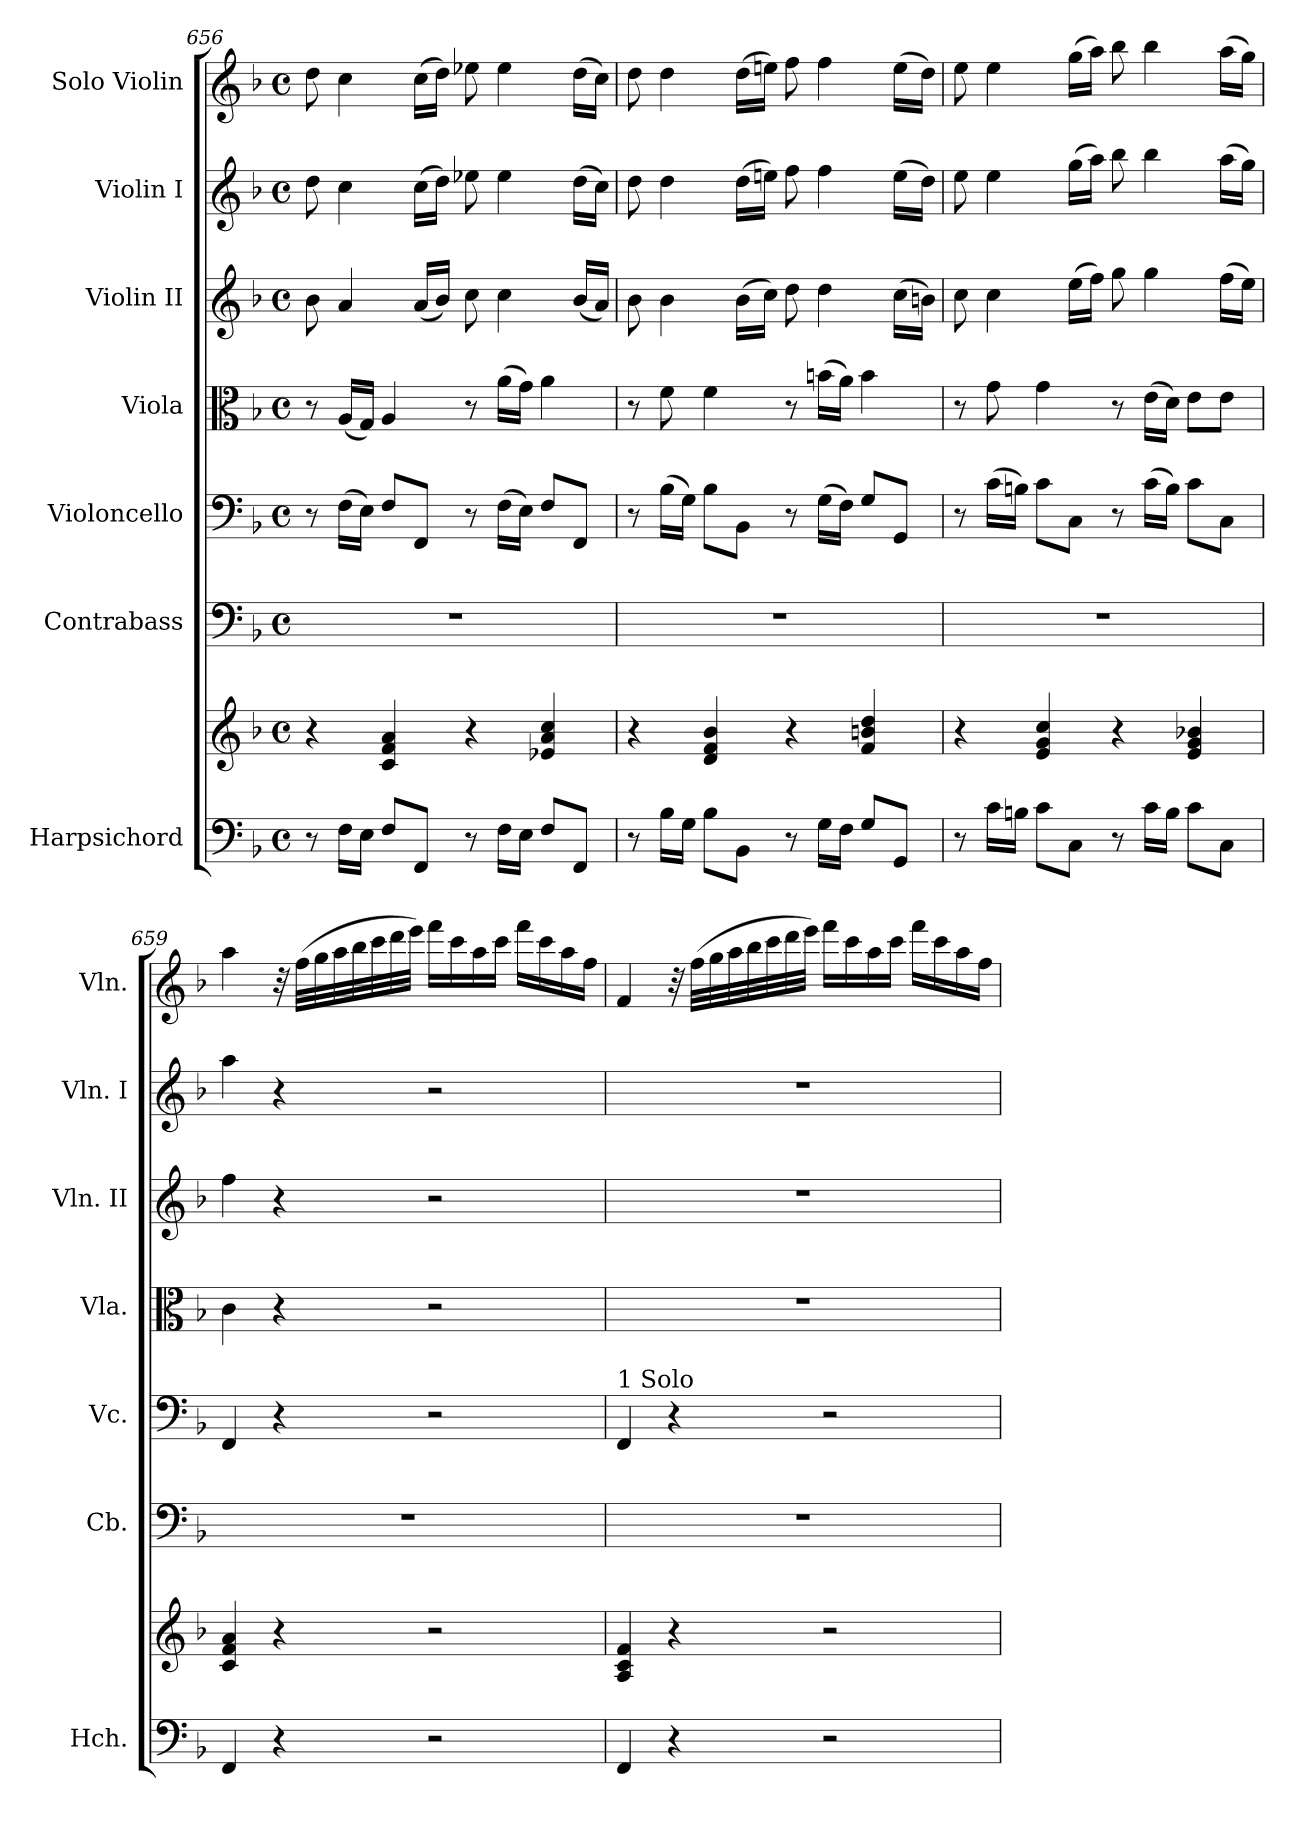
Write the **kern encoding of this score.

**kern	**kern	**kern	**kern	**kern	**kern	**kern	**kern
*part7	*part7	*part6	*part5	*part4	*part3	*part2	*part1
*staff8	*staff7	*staff6	*staff5	*staff4	*staff3	*staff2	*staff1
*I"Harpsichord	*	*I"Contrabass	*I"Violoncello	*I"Viola	*I"Violin II	*I"Violin I	*I"Solo Violin
*I'Hch.	*	*I'Cb.	*I'Vc.	*I'Vla.	*I'Vln. II	*I'Vln. I	*I'Vln.
*clefF4	*clefG2	*clefF4	*clefF4	*clefC3	*clefG2	*clefG2	*clefG2
*	*	*ITrd7c12	*	*	*	*	*
*k[b-]	*k[b-]	*k[b-]	*k[b-]	*k[b-]	*k[b-]	*k[b-]	*k[b-]
*M4/4	*M4/4	*M4/4	*M4/4	*M4/4	*M4/4	*M4/4	*M4/4
*met(c)	*met(c)	*met(c)	*met(c)	*met(c)	*met(c)	*met(c)	*met(c)
=656	=656	=656	=656	=656	=656	=656	=656
8r	4r	1r	8r	8r	8b-\	8dd\	8dd\
16F\LL	.	.	(>16F\LL	(<16A/LL	4a/	4cc\	4cc\
16E\JJ	.	.	16E\JJ)	16G/JJ)	.	.	.
8F/L	4c/ 4f/ 4a/	.	8F/L	4A/	.	.	.
8FF/J	.	.	8FF/J	.	(<16a/LL	(>16cc\LL	(>16cc\LL
.	.	.	.	.	16b-/JJ)	16dd\JJ)	16dd\JJ)
8r	4r	.	8r	8r	8cc\	8ee-X\	8ee-X\
16F\LL	.	.	(>16F\LL	(>16a\LL	4cc\	4ee-\	4ee-\
16E\JJ	.	.	16E\JJ)	16g\JJ)	.	.	.
8F/L	4e-X/ 4a/ 4cc/	.	8F/L	4a\	.	.	.
8FF/J	.	.	8FF/J	.	(<16b-/LL	(>16dd\LL	(>16dd\LL
.	.	.	.	.	16a/JJ)	16cc\JJ)	16cc\JJ)
=657	=657	=657	=657	=657	=657	=657	=657
8r	4r	1r	8r	8r	8b-\	8dd\	8dd\
16B-\LL	.	.	(>16B-\LL	8f\	4b-\	4dd\	4dd\
16G\JJ	.	.	16G\JJ)	.	.	.	.
8B-\L	4d/ 4f/ 4b-/	.	8B-\L	4f\	.	.	.
8BB-\J	.	.	8BB-\J	.	(>16b-\LL	(>16dd\LL	(>16dd\LL
.	.	.	.	.	16cc\JJ)	16een\JJ)	16een\JJ)
8r	4r	.	8r	8r	8dd\	8ff\	8ff\
16G\LL	.	.	(>16G\LL	(>16bn\LL	4dd\	4ff\	4ff\
16F\JJ	.	.	16F\JJ)	16a\JJ)	.	.	.
8G/L	4f/ 4bn/ 4dd/	.	8G/L	4b\	.	.	.
8GG/J	.	.	8GG/J	.	(>16cc\LL	(>16ee\LL	(>16ee\LL
.	.	.	.	.	16bn\JJ)	16dd\JJ)	16dd\JJ)
!!LO:PB:g=z
=658	=658	=658	=658	=658	=658	=658	=658
8r	4r	1r	8r	8r	8cc\	8ee\	8ee\
16c\LL	.	.	(>16c\LL	8g\	4cc\	4ee\	4ee\
16Bn\JJ	.	.	16Bn\JJ)	.	.	.	.
8c\L	4e/ 4g/ 4cc/	.	8c\L	4g\	.	.	.
8C\J	.	.	8C\J	.	(>16ee\LL	(>16gg\LL	(>16gg\LL
.	.	.	.	.	16ff\JJ)	16aa\JJ)	16aa\JJ)
8r	4r	.	8r	8r	8gg\	8bb-\	8bb-\
16c\LL	.	.	(>16c\LL	(>16e\LL	4gg\	4bb-\	4bb-\
16B\JJ	.	.	16B\JJ)	16d\JJ)	.	.	.
8c\L	4e/ 4g/ 4b-X/	.	8c\L	8e\L	.	.	.
8C\J	.	.	8C\J	8e\J	(>16ff\LL	(>16aa\LL	(>16aa\LL
.	.	.	.	.	16ee\JJ)	16gg\JJ)	16gg\JJ)
=659	=659	=659	=659	=659	=659	=659	=659
4FF/	4c/ 4f/ 4a/	1r	4FF/	4c\	4ff\	4aa\	4aa\
4r	4r	.	4r	4r	4r	4r	32r
.	.	.	.	.	.	.	(>32ff\LLL
.	.	.	.	.	.	.	32gg\
.	.	.	.	.	.	.	32aa\
.	.	.	.	.	.	.	32bb-\
.	.	.	.	.	.	.	32ccc\
.	.	.	.	.	.	.	32ddd\
.	.	.	.	.	.	.	32eee\JJJ)
2r	2r	.	2r	2r	2r	2r	16fff\LL
.	.	.	.	.	.	.	16ccc\
.	.	.	.	.	.	.	16aa\
.	.	.	.	.	.	.	16ccc\JJ
.	.	.	.	.	.	.	16fff\LL
.	.	.	.	.	.	.	16ccc\
.	.	.	.	.	.	.	16aa\
.	.	.	.	.	.	.	16ff\JJ
!!LO:PB:g=z
=660	=660	=660	=660	=660	=660	=660	=660
!	!	!	!LO:TX:a:t=1 Solo	!	!	!	!
4FF/	4A/ 4c/ 4f/	1r	4FF/	1r	1r	1r	4f/
4r	4r	.	4r	.	.	.	32r
.	.	.	.	.	.	.	(>32ff\LLL
.	.	.	.	.	.	.	32gg\
.	.	.	.	.	.	.	32aa\
.	.	.	.	.	.	.	32bb-\
.	.	.	.	.	.	.	32ccc\
.	.	.	.	.	.	.	32ddd\
.	.	.	.	.	.	.	32eee\JJJ)
2r	2r	.	2r	.	.	.	16fff\LL
.	.	.	.	.	.	.	16ccc\
.	.	.	.	.	.	.	16aa\
.	.	.	.	.	.	.	16ccc\JJ
.	.	.	.	.	.	.	16fff\LL
.	.	.	.	.	.	.	16ccc\
.	.	.	.	.	.	.	16aa\
.	.	.	.	.	.	.	16ff\JJ
=	=	=	=	=	=	=	=
*-	*-	*-	*-	*-	*-	*-	*-
